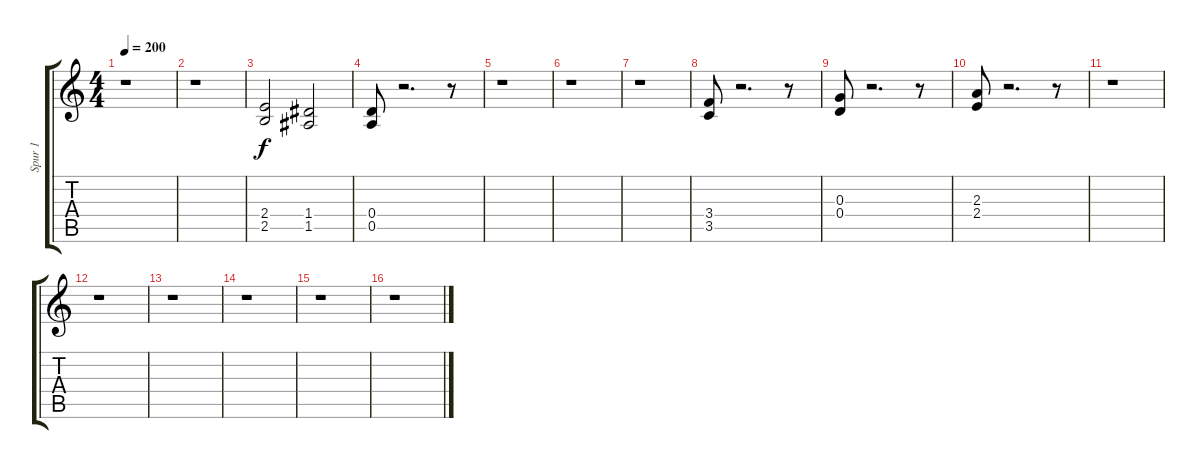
\track ("Spur 1" "Spur 1") {instrument overdrivenguitar}
\staff {score tabs}
\tuning (E4 B3 G3 D3 A2 E2) {hide}
\ts (4 4)
\tempo 200
\clef g2
\ks c
r.1{dy f} |
r.1 |
(2.4 2.5).2 (1.4 1.5).2 |
(0.4 0.5).8 r.2{d} r.8 |
r.1 |
r.1 |
r.1 |
(3.4 3.5).8 r.2{d} r.8 |
(0.3 0.4).8 r.2{d} r.8 |
(2.3 2.4).8 r.2{d} r.8 |
r.1 |
r.1 |
r.1 |
r.1 |
r.1 |
r.1
